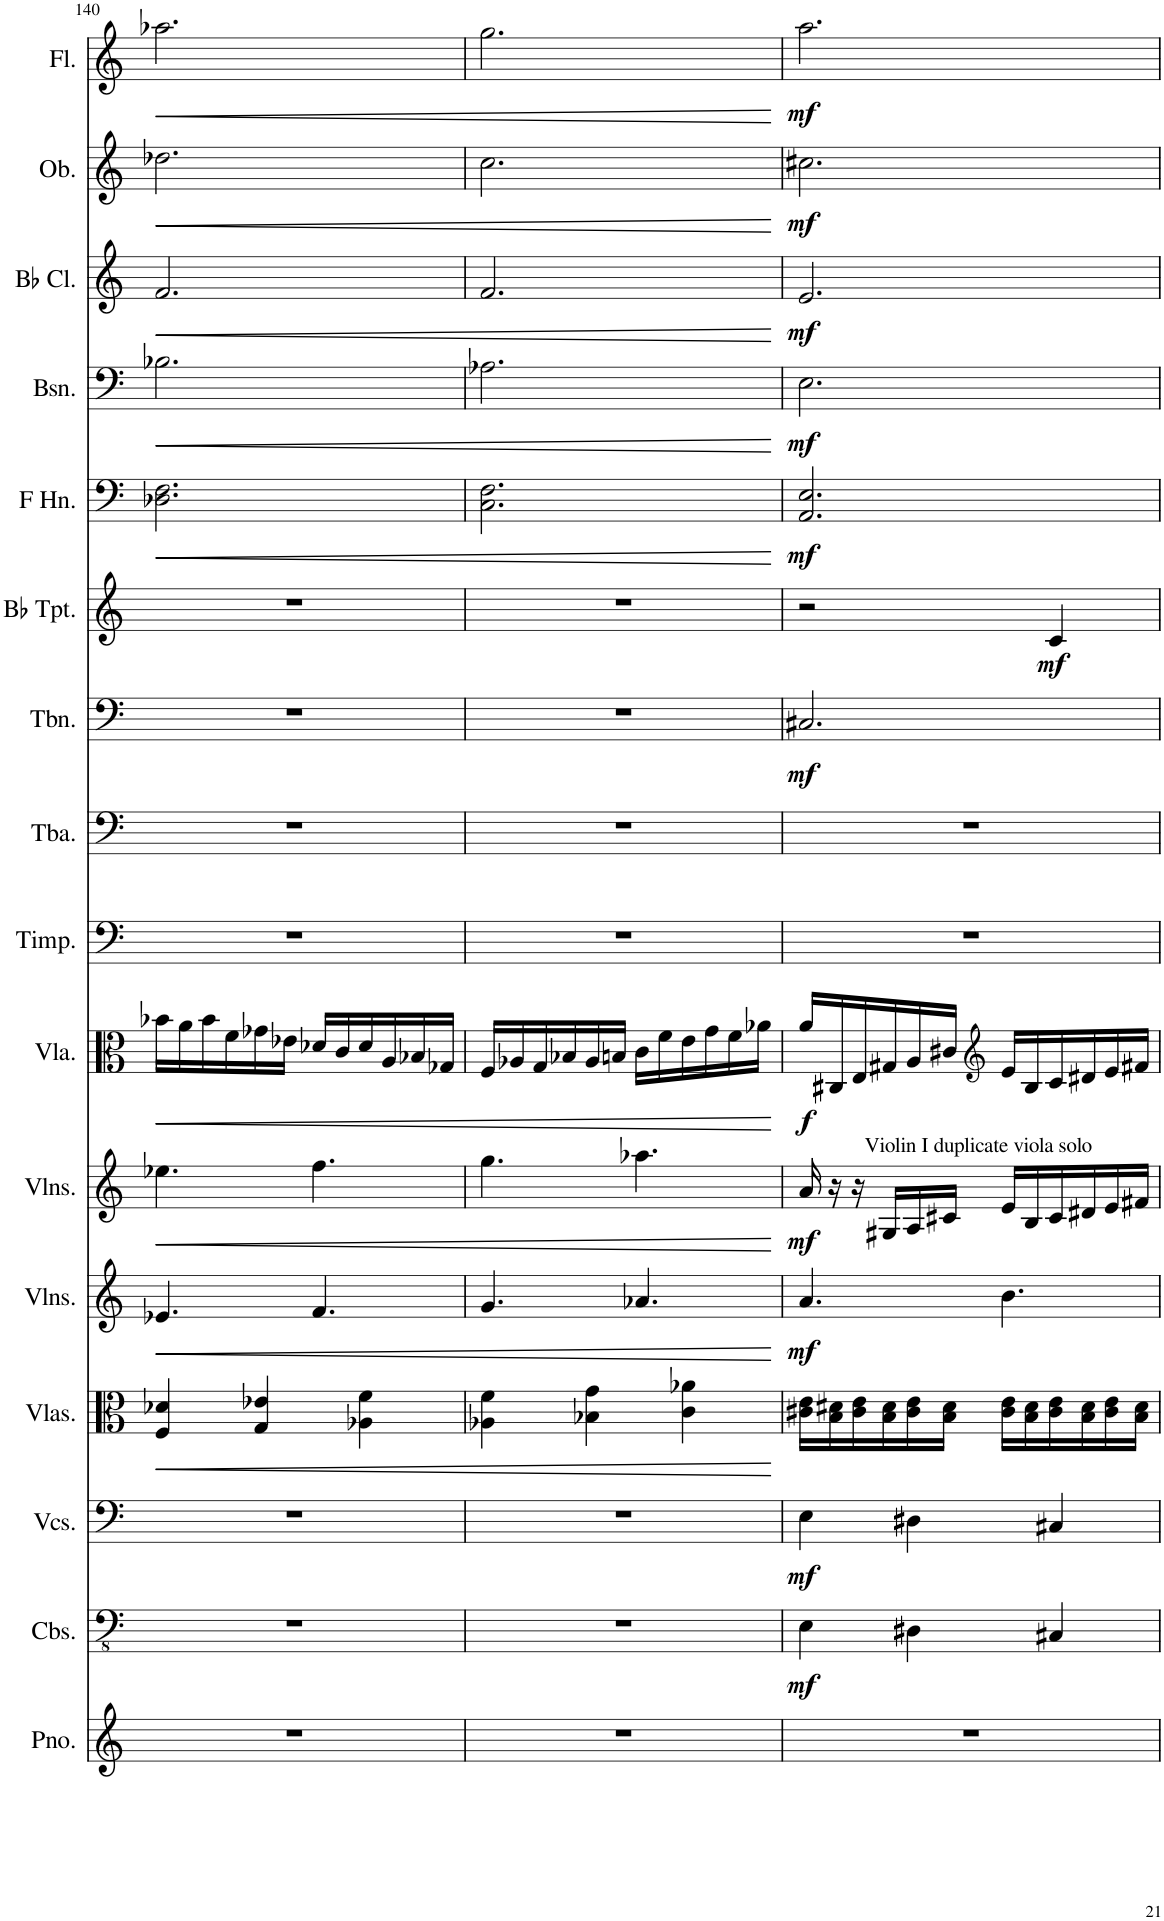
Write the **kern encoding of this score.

**kern	**kern	**dynam	**kern	**dynam	**kern	**dynam	**kern	**dynam	**kern	**dynam	**kern	**dynam	**kern	**kern	**kern	**dynam	**kern	**dynam	**kern	**dynam	**kern	**dynam	**kern	**dynam	**kern	**dynam	**kern	**dynam
*part16	*part15	*part15	*part14	*part14	*part13	*part13	*part12	*part12	*part11	*part11	*part10	*part10	*part9	*part8	*part7	*part7	*part6	*part6	*part5	*part5	*part4	*part4	*part3	*part3	*part2	*part2	*part1	*part1
*staff16	*staff15	*staff15	*staff14	*staff14	*staff13	*staff13	*staff12	*staff12	*staff11	*staff11	*staff10	*staff10	*staff9	*staff8	*staff7	*staff7	*staff6	*staff6	*staff5	*staff5	*staff4	*staff4	*staff3	*staff3	*staff2	*staff2	*staff1	*staff1
*I"Piano	*I"Contrabasses	*	*I"Violoncellos	*	*I"Violas	*	*I"Violins	*	*I"Violins	*	*I"Viola	*	*I"Timpani	*I"Tuba	*I"Trombone	*	*I"Bb Trumpet	*	*I"Horn in F	*	*I"Bassoon	*	*I"Bb Clarinet	*	*I"Oboe	*	*I"Flute	*
*I'Pno.	*I'Cbs.	*	*I'Vcs.	*	*I'Vlas.	*	*I'Vlns.	*	*I'Vlns.	*	*I'Vla.	*	*I'Timp.	*I'Tba.	*I'Tbn.	*	*I'Bb Tpt.	*	*	*	*I'Bsn.	*	*I'Bb Cl.	*	*I'Ob.	*	*I'Fl.	*
!!LO:PB:g=z
*clefG2	*clefFv4	*	*clefF4	*	*clefC3	*	*clefG2	*	*clefG2	*	*clefC3	*	*clefF4	*clefF4	*clefF4	*	*clefG2	*	*clefF4	*	*clefF4	*	*clefG2	*	*clefG2	*	*clefG2	*
*	*	*	*	*	*	*	*	*	*	*	*	*	*	*	*	*	*ITrd1c2	*	*ITrd4c7	*	*	*	*ITrd1c2	*	*	*	*	*
*k[]	*k[]	*	*k[]	*	*k[]	*	*k[]	*	*k[]	*	*k[]	*	*k[]	*k[]	*k[]	*	*k[]	*	*k[]	*	*k[]	*	*k[]	*	*k[]	*	*k[]	*
*M6/8	*M6/8	*	*M6/8	*	*M6/8	*	*M6/8	*	*M6/8	*	*M6/8	*	*M6/8	*M6/8	*M6/8	*	*M6/8	*	*M6/8	*	*M6/8	*	*M6/8	*	*M6/8	*	*M6/8	*
=140	=140	=140	=140	=140	=140	=140	=140	=140	=140	=140	=140	=140	=140	=140	=140	=140	=140	=140	=140	=140	=140	=140	=140	=140	=140	=140	=140	=140
!	!	!	!	!	!	!LO:HP:b	!	!LO:HP:b	!	!LO:HP:b	!	!LO:HP:b	!	!	!	!	!	!	!	!LO:HP:b	!	!LO:HP:b	!	!LO:HP:b	!	!LO:HP:b	!	!LO:HP:b
2.r	2.r	.	2.r	.	4F/ 4d-X/	<	4.e-X/	<	4.ee-X\	<	16b-X\LL	<	2.r	2.r	2.r	.	2.r	.	2.D-X\ 2.F\	<	2.B-X\	<	2.f/	<	2.dd-X\	<	2.aa-X\	<
.	.	.	.	.	.	.	.	.	.	.	16a\	.	.	.	.	.	.	.	.	.	.	.	.	.	.	.	.	.
.	.	.	.	.	.	.	.	.	.	.	16b-\	.	.	.	.	.	.	.	.	.	.	.	.	.	.	.	.	.
.	.	.	.	.	.	.	.	.	.	.	16f\	.	.	.	.	.	.	.	.	.	.	.	.	.	.	.	.	.
.	.	.	.	.	4G/ 4e-X/	.	.	.	.	.	16g-X\	.	.	.	.	.	.	.	.	.	.	.	.	.	.	.	.	.
.	.	.	.	.	.	.	.	.	.	.	16e-X\JJ	.	.	.	.	.	.	.	.	.	.	.	.	.	.	.	.	.
.	.	.	.	.	.	.	4.f/	.	4.ff\	.	16d-X/LL	.	.	.	.	.	.	.	.	.	.	.	.	.	.	.	.	.
.	.	.	.	.	.	.	.	.	.	.	16c/	.	.	.	.	.	.	.	.	.	.	.	.	.	.	.	.	.
.	.	.	.	.	4A-X\ 4f\	.	.	.	.	.	16d-/	.	.	.	.	.	.	.	.	.	.	.	.	.	.	.	.	.
.	.	.	.	.	.	.	.	.	.	.	16A/	.	.	.	.	.	.	.	.	.	.	.	.	.	.	.	.	.
.	.	.	.	.	.	.	.	.	.	.	16B-X/	.	.	.	.	.	.	.	.	.	.	.	.	.	.	.	.	.
.	.	.	.	.	.	.	.	.	.	.	16G-X/JJ	.	.	.	.	.	.	.	.	.	.	.	.	.	.	.	.	.
=141	=141	=141	=141	=141	=141	=141	=141	=141	=141	=141	=141	=141	=141	=141	=141	=141	=141	=141	=141	=141	=141	=141	=141	=141	=141	=141	=141	=141
2.r	2.r	.	2.r	.	4A-X\ 4f\	.	4.g/	.	4.gg\	.	16F/LL	.	2.r	2.r	2.r	.	2.r	.	2.C\ 2.F\	.	2.A-X\	.	2.f/	.	2.cc\	.	2.gg\	.
.	.	.	.	.	.	.	.	.	.	.	16A-X/	.	.	.	.	.	.	.	.	.	.	.	.	.	.	.	.	.
.	.	.	.	.	.	.	.	.	.	.	16G/	.	.	.	.	.	.	.	.	.	.	.	.	.	.	.	.	.
.	.	.	.	.	.	.	.	.	.	.	16B-X/	.	.	.	.	.	.	.	.	.	.	.	.	.	.	.	.	.
.	.	.	.	.	4B-X\ 4g\	.	.	.	.	.	16A-/	.	.	.	.	.	.	.	.	.	.	.	.	.	.	.	.	.
.	.	.	.	.	.	.	.	.	.	.	16Bn/JJ	.	.	.	.	.	.	.	.	.	.	.	.	.	.	.	.	.
.	.	.	.	.	.	.	4.a-X/	.	4.aa-X\	.	16c\LL	.	.	.	.	.	.	.	.	.	.	.	.	.	.	.	.	.
.	.	.	.	.	.	.	.	.	.	.	16f\	.	.	.	.	.	.	.	.	.	.	.	.	.	.	.	.	.
.	.	.	.	.	4c\ 4a-X\	.	.	.	.	.	16e\	.	.	.	.	.	.	.	.	.	.	.	.	.	.	.	.	.
.	.	.	.	.	.	.	.	.	.	.	16g\	.	.	.	.	.	.	.	.	.	.	.	.	.	.	.	.	.
.	.	.	.	.	.	.	.	.	.	.	16f\	.	.	.	.	.	.	.	.	.	.	.	.	.	.	.	.	.
.	.	.	.	.	.	.	.	.	.	.	16a-X\JJ	.	.	.	.	.	.	.	.	.	.	.	.	.	.	.	.	.
.	.	.	.	.	.	[	.	[	.	[	.	[	.	.	.	.	.	.	.	[	.	[	.	[	.	[	.	[
=142	=142	=142	=142	=142	=142	=142	=142	=142	=142	=142	=142	=142	=142	=142	=142	=142	=142	=142	=142	=142	=142	=142	=142	=142	=142	=142	=142	=142
!	!	!LO:DY:b	!	!LO:DY:b	!	!	!	!LO:DY:b	!	!LO:DY:b	!	!LO:DY:b	!	!	!	!LO:DY:b	!	!	!	!LO:DY:b	!	!LO:DY:b	!	!LO:DY:b	!	!LO:DY:b	!	!LO:DY:b
2.r	4EE\	mf	4E\	mf	16c#X\ 16e\LL	.	4.a/	mf	16a/	mf	16a/LL	f	2.r	2.r	2.C#X/	mf	2r	.	2.AA/ 2.E/	mf	2.E\	mf	2.e/	mf	2.cc#X\	mf	2.aa\	mf
.	.	.	.	.	16B\ 16d#X\	.	.	.	16r	.	16C#X/	.	.	.	.	.	.	.	.	.	.	.	.	.	.	.	.	.
.	.	.	.	.	16c#\ 16e\	.	.	.	16r	.	16E/	.	.	.	.	.	.	.	.	.	.	.	.	.	.	.	.	.
!	!	!	!	!	!	!	!	!	!LO:TX:a:t=Violin I duplicate viola solo	!	!	!	!	!	!	!	!	!	!	!	!	!	!	!	!	!	!	!
.	.	.	.	.	16B\ 16d#\	.	.	.	16G#X/LL	.	16G#X/	.	.	.	.	.	.	.	.	.	.	.	.	.	.	.	.	.
.	4DD#X\	.	4D#X\	.	16c#\ 16e\	.	.	.	16A/	.	16A/	.	.	.	.	.	.	.	.	.	.	.	.	.	.	.	.	.
.	.	.	.	.	16B\ 16d#\JJ	.	.	.	16c#X/JJ	.	16c#X/JJ	.	.	.	.	.	.	.	.	.	.	.	.	.	.	.	.	.
*	*	*	*	*	*	*	*	*	*	*	*clefG2	*	*	*	*	*	*	*	*	*	*	*	*	*	*	*	*	*
.	.	.	.	.	16c#\ 16e\LL	.	4.b\	.	16e/LL	.	16e/LL	.	.	.	.	.	.	.	.	.	.	.	.	.	.	.	.	.
.	.	.	.	.	16B\ 16d#\	.	.	.	16B/	.	16B/	.	.	.	.	.	.	.	.	.	.	.	.	.	.	.	.	.
!	!	!	!	!	!	!	!	!	!	!	!	!	!	!	!	!	!	!LO:DY:b	!	!	!	!	!	!	!	!	!	!
.	4CC#X/	.	4C#X/	.	16c#\ 16e\	.	.	.	16c#/	.	16c#/	.	.	.	.	.	4c/	mf	.	.	.	.	.	.	.	.	.	.
.	.	.	.	.	16B\ 16d#\	.	.	.	16d#X/	.	16d#X/	.	.	.	.	.	.	.	.	.	.	.	.	.	.	.	.	.
.	.	.	.	.	16c#\ 16e\	.	.	.	16e/	.	16e/	.	.	.	.	.	.	.	.	.	.	.	.	.	.	.	.	.
.	.	.	.	.	16B\ 16d#\JJ	.	.	.	16f#X/JJ	.	16f#X/JJ	.	.	.	.	.	.	.	.	.	.	.	.	.	.	.	.	.
=	=	=	=	=	=	=	=	=	=	=	=	=	=	=	=	=	=	=	=	=	=	=	=	=	=	=	=	=
*-	*-	*-	*-	*-	*-	*-	*-	*-	*-	*-	*-	*-	*-	*-	*-	*-	*-	*-	*-	*-	*-	*-	*-	*-	*-	*-	*-	*-
